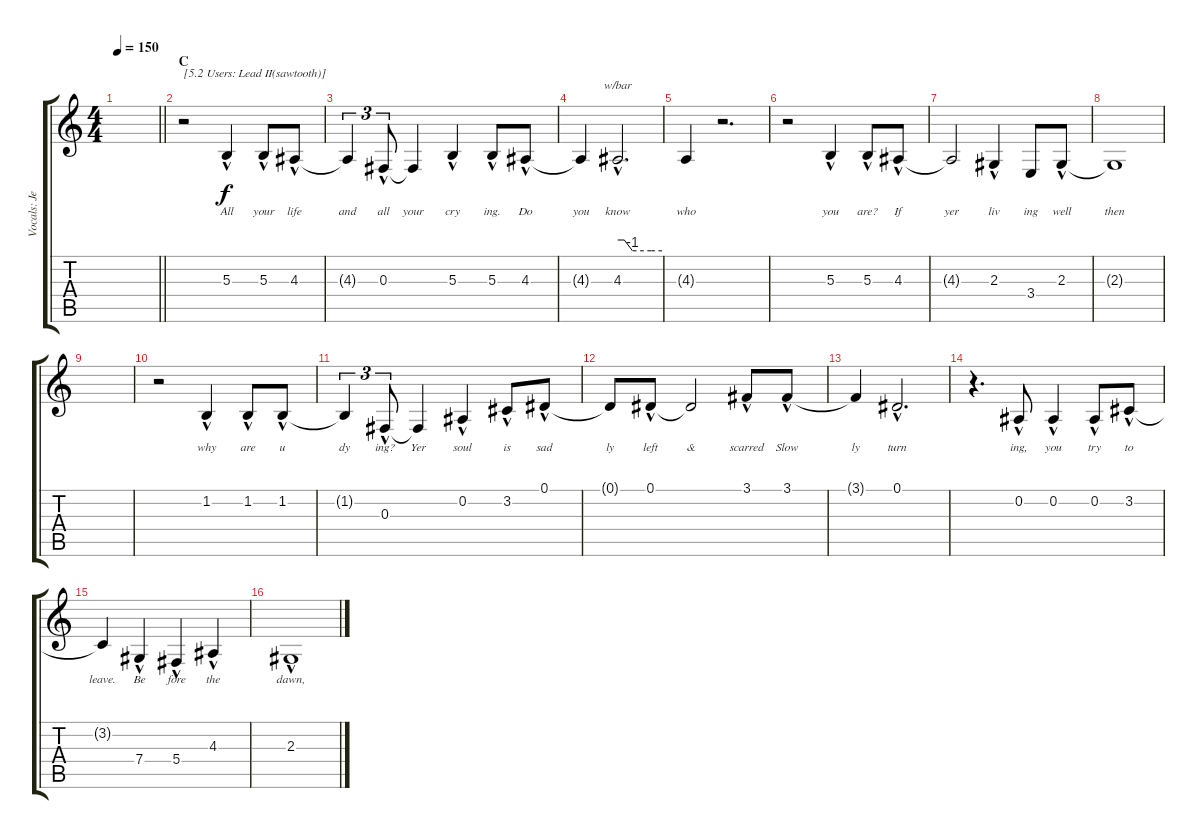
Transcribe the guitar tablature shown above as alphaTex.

\track ("Vocals: Jeff" "Vocals: Je") {instrument lead2sawtooth}
\staff {score tabs}
\tuning (Eb4 Bb3 Gb3 Db3 Ab2 Eb2) {hide}
\ts (4 4)
\tempo 150
\clef g2
\barLineRight lightlight
\ks c
|
\section ("" "C")
r.2{txt "[5.2 Users: Lead II(sawtooth)]"} 5.3{hac}.4{lyrics (0 "All") lyrics (1 "") lyrics (2 "") lyrics (3 "") lyrics (4 "")} 5.3{hac}.8{lyrics (0 "your") lyrics (1 "") lyrics (2 "") lyrics (3 "") lyrics (4 "")} 4.3{hac}.8{lyrics (0 "life") lyrics (1 "") lyrics (2 "") lyrics (3 "") lyrics (4 "")} |
4.3{t}.4{tu (3 2) lyrics (0 "and") lyrics (1 "") lyrics (2 "") lyrics (3 "") lyrics (4 "")} 0.3{hac}.8{tu (3 2) lyrics (0 "all") lyrics (1 "") lyrics (2 "") lyrics (3 "") lyrics (4 "")} 0.3{t}.4{lyrics (0 "your") lyrics (1 "") lyrics (2 "") lyrics (3 "") lyrics (4 "")} 5.3{hac}.4{lyrics (0 "cry") lyrics (1 "") lyrics (2 "") lyrics (3 "") lyrics (4 "")} 5.3{hac}.8{lyrics (0 "ing.") lyrics (1 "") lyrics (2 "") lyrics (3 "") lyrics (4 "")} 4.3{hac}.8{lyrics (0 "Do") lyrics (1 "") lyrics (2 "") lyrics (3 "") lyrics (4 "")} |
4.3{t}.4{lyrics (0 "you") lyrics (1 "") lyrics (2 "") lyrics (3 "") lyrics (4 "")} 4.3{hac}.2{d tbe (custom default 0 0 9 0 20 -4 45 -4 60 -4) lyrics (0 "know") lyrics (1 "") lyrics (2 "") lyrics (3 "") lyrics (4 "")} |
4.3{t}.4{lyrics (0 "who") lyrics (1 "") lyrics (2 "") lyrics (3 "") lyrics (4 "")} r.2{d} |
r.2 5.3{hac}.4{lyrics (0 "you") lyrics (1 "") lyrics (2 "") lyrics (3 "") lyrics (4 "")} 5.3{hac}.8{lyrics (0 "are?") lyrics (1 "") lyrics (2 "") lyrics (3 "") lyrics (4 "")} 4.3{hac}.8{lyrics (0 "If") lyrics (1 "") lyrics (2 "") lyrics (3 "") lyrics (4 "")} |
4.3{t}.2{lyrics (0 "yer") lyrics (1 "") lyrics (2 "") lyrics (3 "") lyrics (4 "")} 2.3{hac}.4{lyrics (0 "liv") lyrics (1 "") lyrics (2 "") lyrics (3 "") lyrics (4 "")} 3.4.8{lyrics (0 "ing") lyrics (1 "") lyrics (2 "") lyrics (3 "") lyrics (4 "")} 2.3{hac}.8{lyrics (0 "well") lyrics (1 "") lyrics (2 "") lyrics (3 "") lyrics (4 "")} |
2.3{t}.1{lyrics (0 "then") lyrics (1 "") lyrics (2 "") lyrics (3 "") lyrics (4 "")} |
|
r.2 1.2{hac}.4{lyrics (0 "why") lyrics (1 "") lyrics (2 "") lyrics (3 "") lyrics (4 "")} 1.2{hac}.8{lyrics (0 "are") lyrics (1 "") lyrics (2 "") lyrics (3 "") lyrics (4 "")} 1.2{hac}.8{lyrics (0 "u") lyrics (1 "") lyrics (2 "") lyrics (3 "") lyrics (4 "")} |
1.2{t}.4{tu (3 2) lyrics (0 "dy") lyrics (1 "") lyrics (2 "") lyrics (3 "") lyrics (4 "")} 0.3{hac}.8{tu (3 2) lyrics (0 "ing?") lyrics (1 "") lyrics (2 "") lyrics (3 "") lyrics (4 "")} 0.3{t}.4{lyrics (0 "Yer") lyrics (1 "") lyrics (2 "") lyrics (3 "") lyrics (4 "")} 0.2{hac}.4{lyrics (0 "soul") lyrics (1 "") lyrics (2 "") lyrics (3 "") lyrics (4 "")} 3.2{hac}.8{lyrics (0 "is") lyrics (1 "") lyrics (2 "") lyrics (3 "") lyrics (4 "")} 0.1{hac}.8{lyrics (0 "sad") lyrics (1 "") lyrics (2 "") lyrics (3 "") lyrics (4 "")} |
0.1{t}.8{lyrics (0 "ly") lyrics (1 "") lyrics (2 "") lyrics (3 "") lyrics (4 "")} 0.1{hac}.8{lyrics (0 "left") lyrics (1 "") lyrics (2 "") lyrics (3 "") lyrics (4 "")} 0.1{t}.2{lyrics (0 "&") lyrics (1 "") lyrics (2 "") lyrics (3 "") lyrics (4 "")} 3.1{hac}.8{lyrics (0 "scarred") lyrics (1 "") lyrics (2 "") lyrics (3 "") lyrics (4 "")} 3.1{hac}.8{lyrics (0 "Slow") lyrics (1 "") lyrics (2 "") lyrics (3 "") lyrics (4 "")} |
3.1{t}.4{lyrics (0 "ly") lyrics (1 "") lyrics (2 "") lyrics (3 "") lyrics (4 "")} 0.1{hac}.2{d lyrics (0 "turn") lyrics (1 "") lyrics (2 "") lyrics (3 "") lyrics (4 "")} |
r.4{d} 0.2{hac}.8{lyrics (0 "ing,") lyrics (1 "") lyrics (2 "") lyrics (3 "") lyrics (4 "")} 0.2{hac}.4{lyrics (0 "you") lyrics (1 "") lyrics (2 "") lyrics (3 "") lyrics (4 "")} 0.2{hac}.8{lyrics (0 "try") lyrics (1 "") lyrics (2 "") lyrics (3 "") lyrics (4 "")} 3.2{hac}.8{lyrics (0 "to") lyrics (1 "") lyrics (2 "") lyrics (3 "") lyrics (4 "")} |
3.2{t}.4{lyrics (0 "leave.") lyrics (1 "") lyrics (2 "") lyrics (3 "") lyrics (4 "")} 7.4{hac}.4{lyrics (0 "Be") lyrics (1 "") lyrics (2 "") lyrics (3 "") lyrics (4 "")} 5.4{hac}.4{lyrics (0 "fore") lyrics (1 "") lyrics (2 "") lyrics (3 "") lyrics (4 "")} 4.3{hac}.4{lyrics (0 "the") lyrics (1 "") lyrics (2 "") lyrics (3 "") lyrics (4 "")} |
2.3{hac}.1{lyrics (0 "dawn,") lyrics (1 "") lyrics (2 "") lyrics (3 "") lyrics (4 "")}
